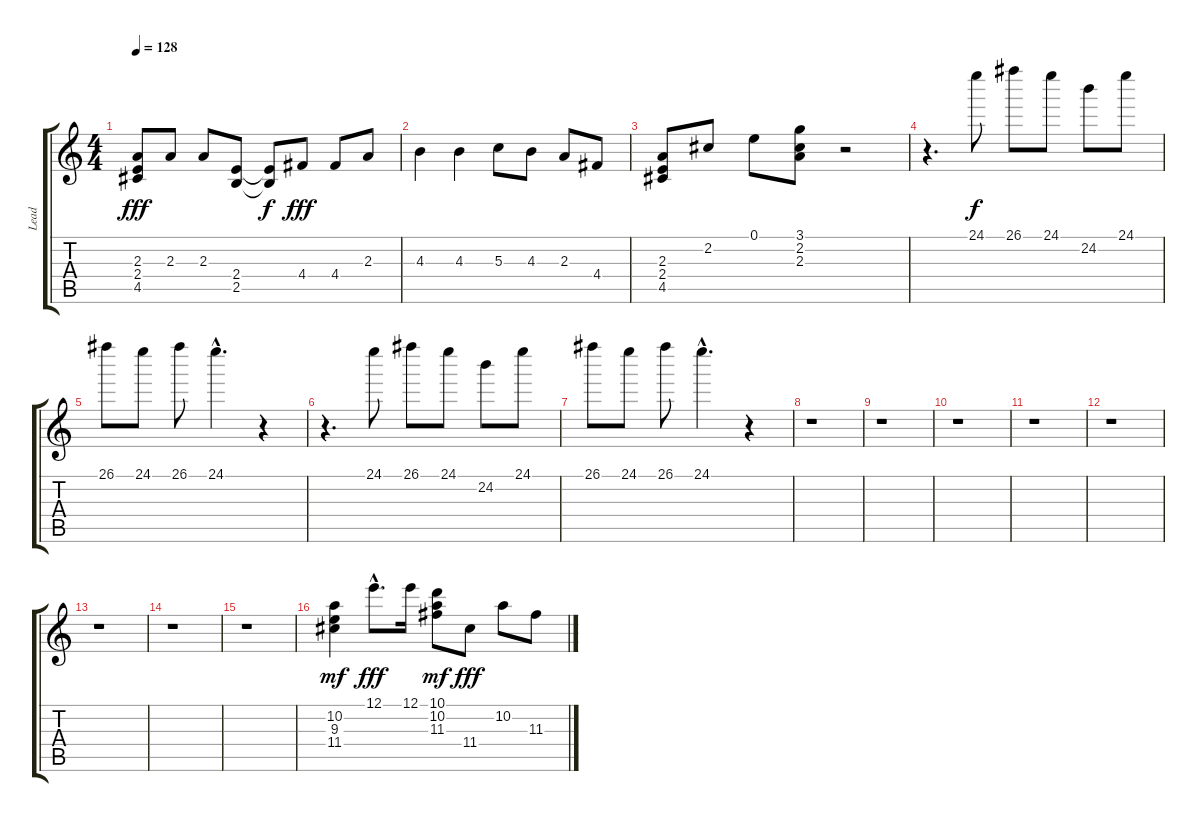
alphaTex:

\track ("Lead" "Lead") {instrument electricguitarclean}
\staff {score tabs}
\tuning (E4 B3 G3 D3 A2 E2) {hide}
\ts (4 4)
\tempo 128
\clef g2
\ks c
(2.3 2.4 4.5).8{dy fff} 2.3.8 2.3.8 (2.4 2.5).8 (2.4{t} 2.5{t}).8{dy f} 4.4.8{dy fff} 4.4.8 2.3.8 |
4.3.4 4.3.4 5.3.8 4.3.8 2.3.8 4.4.8 |
(2.3 2.4 4.5).8 2.2.8 0.1.8 (3.1 2.2 2.3).8 r.2 |
r.4{d volume 16 balance 2 instrument whistle} 24.1.8{dy f} 26.1.8 24.1.8 24.2.8 24.1.8 |
26.1.8 24.1.8 26.1.8 24.1{hac}.4{d} r.4 |
r.4{d} 24.1.8 26.1.8 24.1.8 24.2.8 24.1.8 |
26.1.8 24.1.8 26.1.8 24.1{hac}.4{d} r.4 |
r.1 |
r.1 |
r.1 |
r.1 |
r.1 |
r.1 |
r.1 |
r.1 |
(10.2 9.3 11.4).4{dy mf volume 10 instrument electricguitarclean} 12.1{hac}.8{d dy fff} 12.1.16 (10.1 10.2 11.3).8{dy mf} 11.4.8{dy fff} 10.2.8 11.3.8
